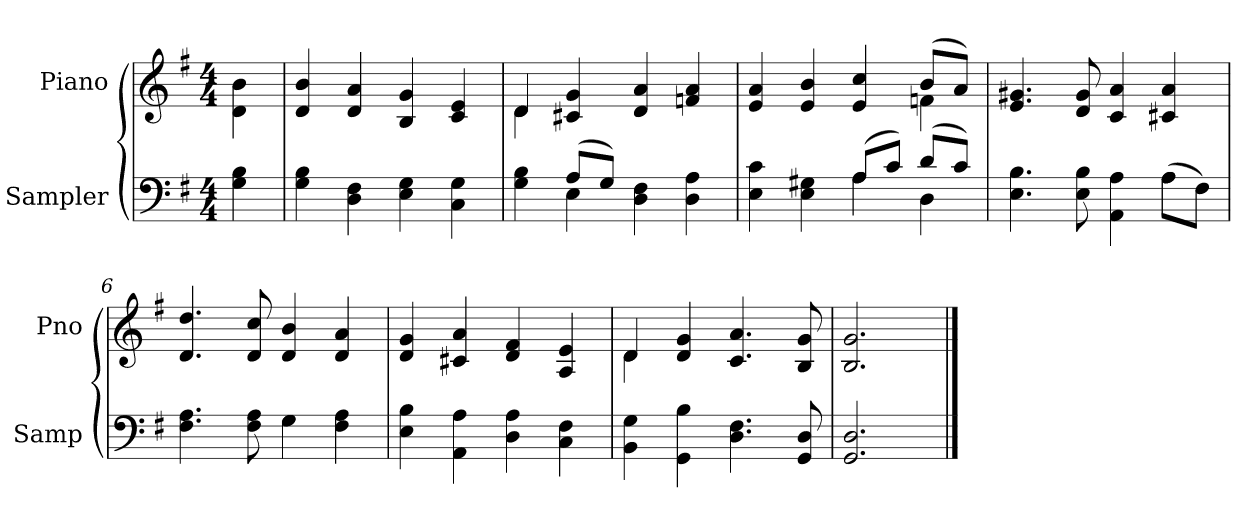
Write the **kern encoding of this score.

**kern	**kern
*part2	*part1
*staff2	*staff1
*I"Sampler	*I"Piano
*I'Samp	*I'Pno
*clefF4	*clefG2
*k[f#]	*k[f#]
*G:	*G:
*M4/4	*M4/4
=1	=1
4G 4B	4d\ 4b\
=2	=2
4G 4B	4d 4b
4D 4F#	4d 4a
4E 4G	4B 4g
4C 4G	4c 4e
=3	=3
*^	*^
4G 4B	4ryy	4d/	4d
(8A/L	4E	4c#X 4g	2.ryy
8G/J)	.	.	.
4D 4F#	2ryy	4d 4a	.
4D 4A	.	4fn 4a	.
=4	=4	=4	=4
4E 4c	2ryy	4e 4a	2.ryy
4E 4G#X	.	4e 4b	.
(8A/L	4A	4e 4cc	.
8c/J)	.	.	.
(8d/L	4D	(8b/L	4fn
8c/J)	.	8a/J)	.
*	*	*v	*v
=5	=5	=5
4.E 4.B	2.ryy	4.e 4.g#X
8E 8B	.	8d 8g#
4AA 4A	.	4c 4a
(8A\L	4A	4c#X 4a
8F#\J)	.	.
=6	=6	=6
4.F# 4.A	2ryy	4.d 4.dd
8F# 8A	.	8d 8cc
4G\	4G	4d 4b
4F# 4A	4ryy	4d 4a
*v	*v	*
=7	=7
4E 4B	4d 4g
4AA 4A	4c#X 4a
4D 4A	4d 4f#
4C 4F#	4A 4e
=8	=8
*	*^
4BB 4G	4d/	4d
4GG 4B	4d 4g	2.ryy
4.D 4.F#	4.c 4.a	.
8GG 8D	8B 8g	.
*	*v	*v
=9	=9
2.GG 2.D	2.B 2.g
==	==
*-	*-
